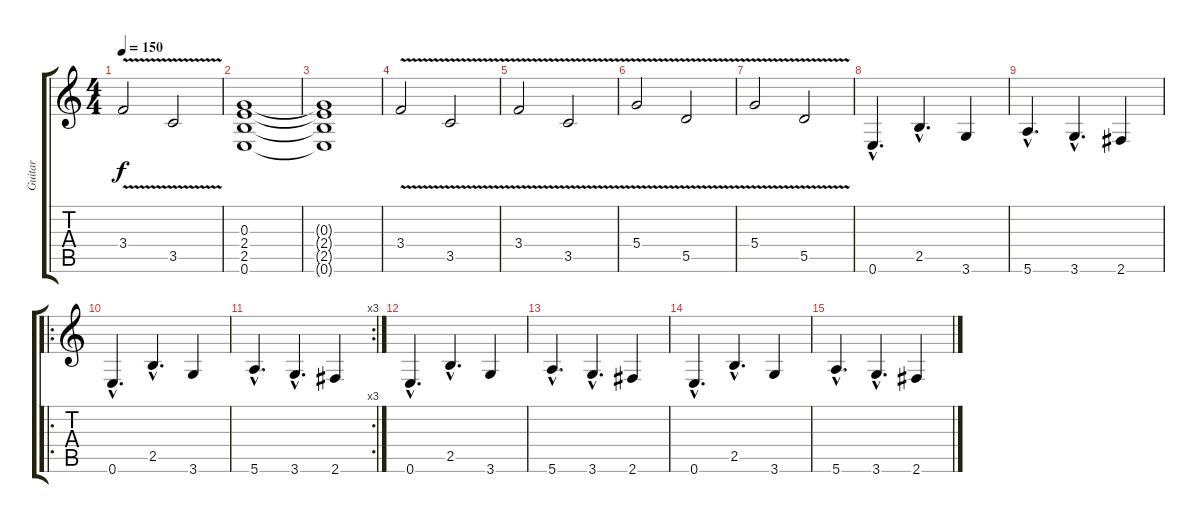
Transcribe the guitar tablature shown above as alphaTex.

\track ("Guitar" "Guitar") {instrument electricguitarjazz}
\staff {score tabs}
\tuning (E4 B3 G3 D3 A2 E2) {hide}
\ts (4 4)
\tempo 150
\clef g2
\ks c
3.4{v}.2{dy f} 3.5{v}.2 |
(0.3 2.4 2.5 0.6).1 |
(0.3{t} 2.4{t} 2.5{t} 0.6{t}).1 |
3.4{v}.2 3.5{v}.2 |
3.4{v}.2 3.5{v}.2 |
5.4{v}.2 5.5{v}.2 |
5.4{v}.2 5.5{v}.2 |
0.6{hac}.4{d} 2.5{hac}.4{d} 3.6.4 |
5.6{hac}.4{d} 3.6{hac}.4{d} 2.6.4 |
\ro
0.6{hac}.4{d} 2.5{hac}.4{d} 3.6.4 |
\rc 3
5.6{hac}.4{d} 3.6{hac}.4{d} 2.6.4 |
0.6{hac}.4{d volume 10} 2.5{hac}.4{d} 3.6.4 |
5.6{hac}.4{d volume 8} 3.6{hac}.4{d} 2.6.4 |
0.6{hac}.4{d volume 6} 2.5{hac}.4{d} 3.6.4 |
5.6{hac}.4{d volume 4} 3.6{hac}.4{d} 2.6.4{volume 2}
